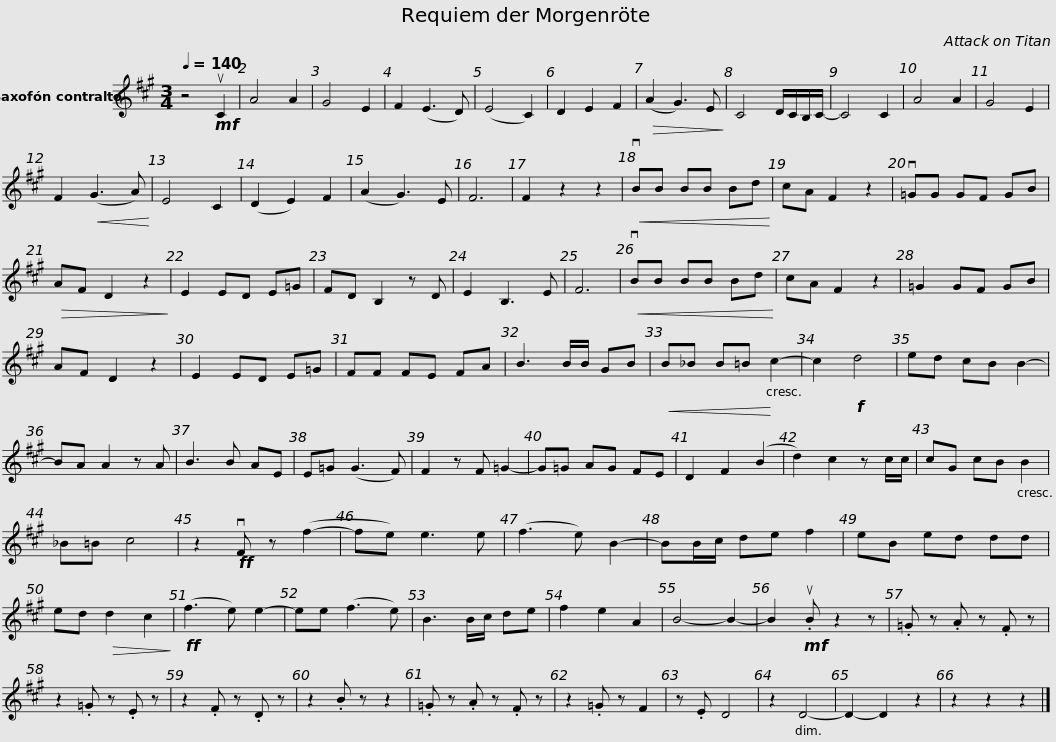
X:1
L:1/8
Q:1/4=140
M:3/4
I:linebreak $
K:none
V:1 treble transpose=-9
V:1
[K:A] z4!mf! uC2 | A4 A2 | G4 E2 | F2 (E3 D) | (E4 C2) | %5
 D2 E2 F2 |!>(! (A2 G3) E!>)! | C4 D/C/B,/C/- | C4 C2 | A4 A2 | %10
 G4 E2 | F2!<(! (G3 A)!<)! |$ E4 C2 | (D2 E2) F2 | (A2 G3) E | %15
 F6 | F2 z2 z2 |!<(! vBB BB Bd!<)! | cA F2 z2 | v=GG GF GB | %20
!>(! AF D2 z2!>)! | E2 ED E=G |$ FD B,2 z D | E2 B,3 E | F6 | %25
!<(! vBB BB Bd!<)! | cA F2 z2 | =G2 GF GB | AF D2 z2 | E2 ED E=G | %30
 FF FE FA |$ B3 B/B/ GB |!<(! B_B B=B!<)! c2- | c2!f! d4 | ed cB B2- | %35
 BA A2 z A | B3 B AE | E=G (G3 F) | F2 z F =G2- |$ G=G AG FE | %40
 D2 F2 (B2 | d2) c2 z c/c/ | cG cB B2 | _B=B c4 | z2!ff! vF z (f2- | %45
 fe) e3 e | (f3 e) B2- | BB/c/ de f2 |$ eB ed dd | ed!>(! d2 c2!>)! | %50
!ff! (f3 e) e2- | ee (f3 e) | B3 B/c/ de | f2 e2 A2 | B4- B2- | %55
 B2!mf! .uB z2 z | .=G z .A z .F z |$ z2 .=G z .E z | z2 .F z .D z | z2 .B z z2 | %60
 .=G z .A z .F z | z2 .=G z F2 | z .E D4 | z2 D4- | D2- D2 z2 | %65
 z2 z2 z2 |] %66
